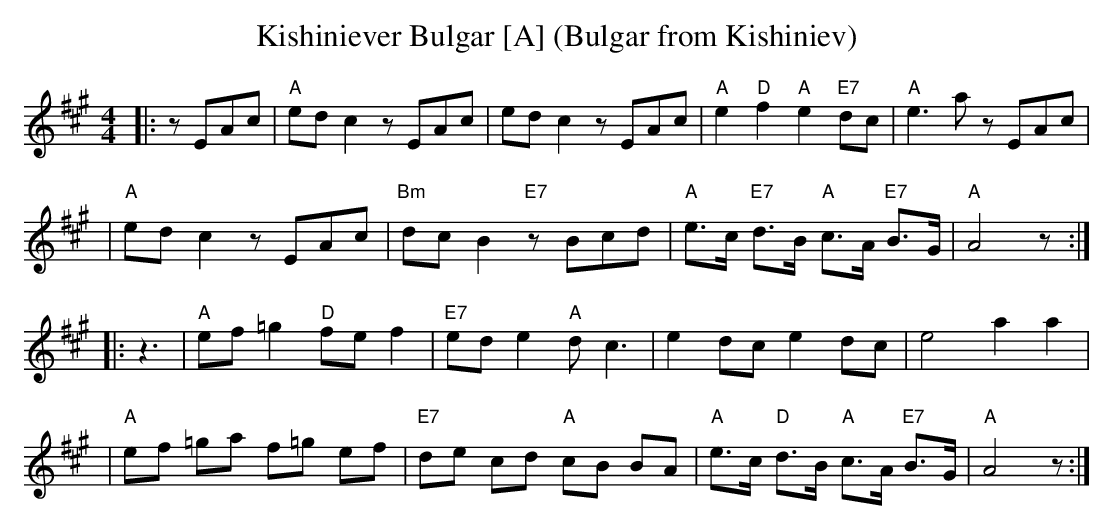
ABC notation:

X:1
T: Kishiniever Bulgar [A] (Bulgar from Kishiniev)
M: 4/4
L: 1/8
K: A
|:zEAc \
| "A"ed c2 z EAc | ed c2 z EAc | "A"e2 "D" f2 "A"e2 "E7"dc | "A"e3a zEAc |
| "A"ed c2 z EAc | "Bm"dc B2 "E7"z Bcd | "A"e>c "E7"d>B "A"c>A "E7"B>G | "A"A4 z :|
|: z3 \
| "A"ef =g2 "D"fe f2 | "E7"ed e2 "A"d c3 | e2 dc e2 dc | e4 a2 a2 |
| "A"ef =ga f=g ef | "E7"de cd "A"cB BA | "A"e>c "D"d>B "A"c>A "E7"B>G | "A"A4 z :|
